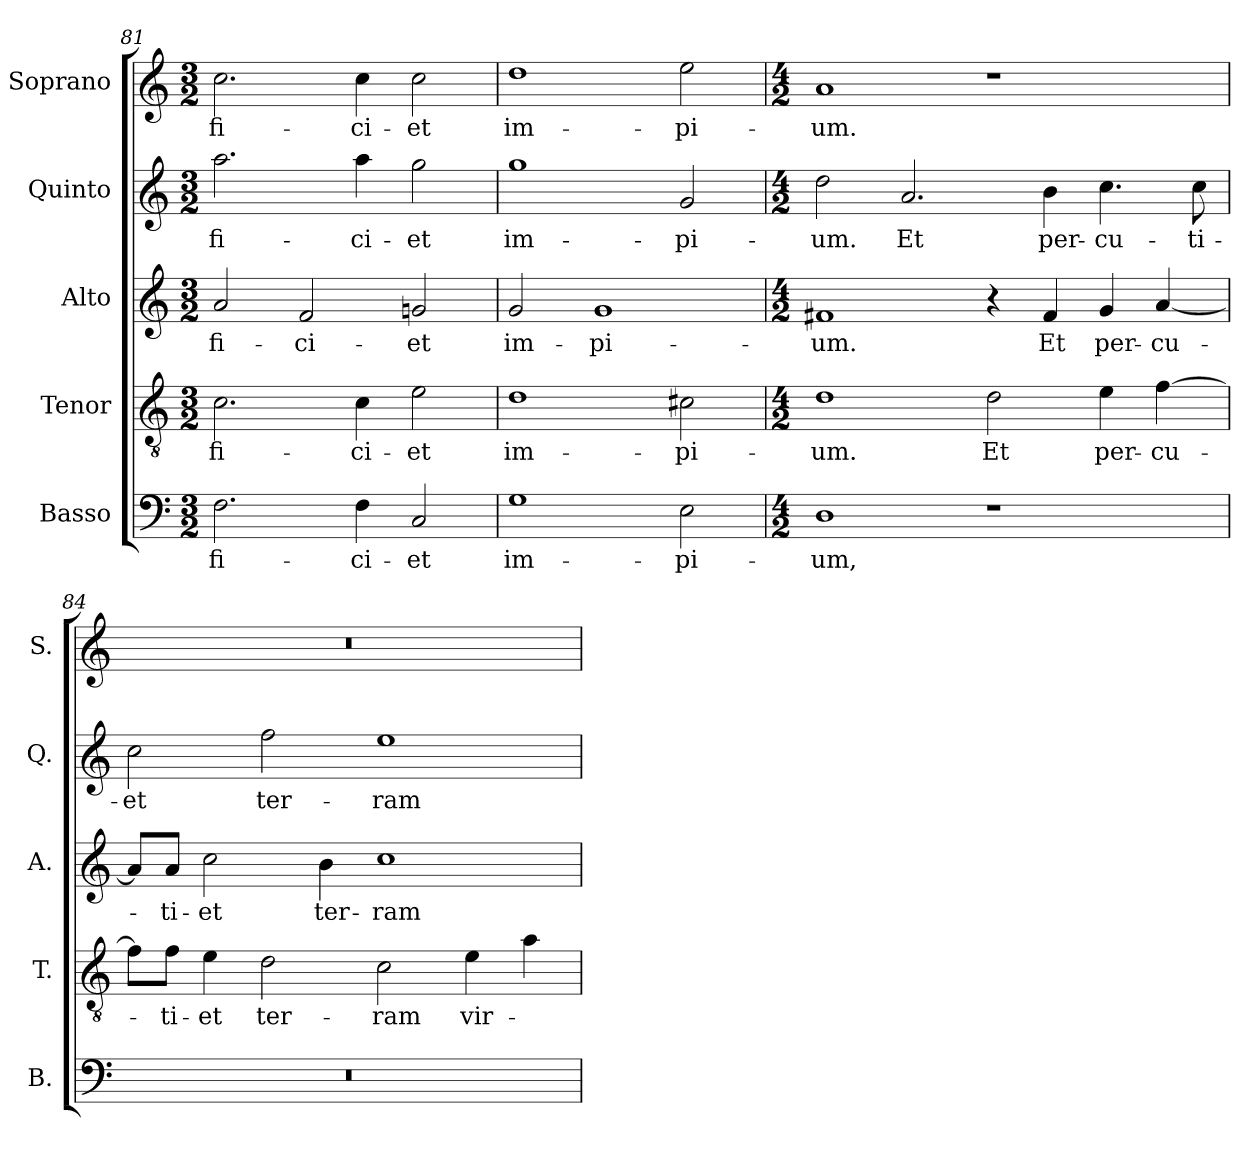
**kern	**text	**kern	**text	**kern	**text	**kern	**text	**kern	**text
*part5	*part5	*part4	*part4	*part3	*part3	*part2	*part2	*part1	*part1
*staff5	*staff5	*staff4	*staff4	*staff3	*staff3	*staff2	*staff2	*staff1	*staff1
*I"Basso	*	*I"Tenor	*	*I"Alto	*	*I"Quinto	*	*I"Soprano	*
*I'B.	*	*I'T.	*	*I'A.	*	*I'Q.	*	*I'S.	*
*clefF4	*	*clefGv2	*	*clefG2	*	*clefG2	*	*clefG2	*
*	*	*ITrd7c12	*	*	*	*	*	*	*
*k[]	*	*k[]	*	*k[]	*	*k[]	*	*k[]	*
*C:	*	*C:	*	*C:	*	*C:	*	*C:	*
*M3/2	*	*M3/2	*	*M3/2	*	*M3/2	*	*M3/2	*
=81	=81	=81	=81	=81	=81	=81	=81	=81	=81
!	!LO:LY:b:color=#000000	!	!	!	!	!	!	!	!
!	!	!	!LO:LY:b:color=#000000	!	!	!	!	!	!
!	!	!	!	!	!LO:LY:b:color=#000000	!	!	!	!
!	!	!	!	!	!	!	!LO:LY:b:color=#000000	!	!
!	!	!	!	!	!	!	!	!	!LO:LY:b:color=#000000
2.Fi\	-fi-	2.Ci\	-fi-	2ai/	-fi-	2.aai\	-fi-	2.cci\	-fi-
!	!	!	!	!	!LO:LY:b:color=#000000	!	!	!	!
.	.	.	.	2fi/	-ci-	.	.	.	.
!	!LO:LY:b:color=#000000	!	!	!	!	!	!	!	!
!	!	!	!LO:LY:b:color=#000000	!	!	!	!	!	!
!	!	!	!	!	!	!	!LO:LY:b:color=#000000	!	!
!	!	!	!	!	!	!	!	!	!LO:LY:b:color=#000000
4Fi\	-ci-	4Ci\	-ci-	.	.	4aai\	-ci-	4cci\	-ci-
!	!LO:LY:b:color=#000000	!	!	!	!	!	!	!	!
!	!	!	!LO:LY:b:color=#000000	!	!	!	!	!	!
!	!	!	!	!	!LO:LY:b:color=#000000	!	!	!	!
!	!	!	!	!	!	!	!LO:LY:b:color=#000000	!	!
!	!	!	!	!	!	!	!	!	!LO:LY:b:color=#000000
2Ci/	-et	2Ei\	-et	2gni/	-et	2ggi\	-et	2cci\	-et
=82	=82	=82	=82	=82	=82	=82	=82	=82	=82
!	!LO:LY:b:color=#000000	!	!	!	!	!	!	!	!
!	!	!	!LO:LY:b:color=#000000	!	!	!	!	!	!
!	!	!	!	!	!LO:LY:b:color=#000000	!	!	!	!
!	!	!	!	!	!	!	!LO:LY:b:color=#000000	!	!
!	!	!	!	!	!	!	!	!	!LO:LY:b:color=#000000
1Gi	im-	1Di	im-	2gi/	im-	1ggi	im-	1ddi	im-
!	!	!	!	!	!LO:LY:b:color=#000000	!	!	!	!
.	.	.	.	1gi	-pi-	.	.	.	.
!	!LO:LY:b:color=#000000	!	!	!	!	!	!	!	!
!	!	!	!LO:LY:b:color=#000000	!	!	!	!	!	!
!	!	!	!	!	!	!	!LO:LY:b:color=#000000	!	!
!	!	!	!	!	!	!	!	!	!LO:LY:b:color=#000000
2Ei\	-pi-	2C#Xi\	-pi-	.	.	2gi/	-pi-	2eei\	-pi-
=83	=83	=83	=83	=83	=83	=83	=83	=83	=83
*M4/2	*	*M4/2	*	*M4/2	*	*M4/2	*	*M4/2	*
!	!LO:LY:b:color=#000000	!	!	!	!	!	!	!	!
!	!	!	!LO:LY:b:color=#000000	!	!	!	!	!	!
!	!	!	!	!	!LO:LY:b:color=#000000	!	!	!	!
!	!	!	!	!	!	!	!LO:LY:b:color=#000000	!	!
!	!	!	!	!	!	!	!	!	!LO:LY:b:color=#000000
1Di	-um,	1Di	-um.	1f#Xi	-um.	2ddi\	-um.	1ai	-um.
!	!	!	!	!	!	!	!LO:LY:b:color=#000000	!	!
.	.	.	.	.	.	2.ai/	Et	.	.
!	!	!	!LO:LY:b:color=#000000	!	!	!	!	!	!
1r	.	2Di\	Et	4r	.	.	.	1r	.
!	!	!	!	!	!LO:LY:b:color=#000000	!	!	!	!
!	!	!	!	!	!	!	!LO:LY:b:color=#000000	!	!
.	.	.	.	4f#i/	Et	4bi\	per-	.	.
!	!	!	!LO:LY:b:color=#000000	!	!	!	!	!	!
!	!	!	!	!	!LO:LY:b:color=#000000	!	!	!	!
!	!	!	!	!	!	!	!LO:LY:b:color=#000000	!	!
.	.	4Ei\	per-	4gi/	per-	4.cci\	-cu-	.	.
!	!	!	!LO:LY:b:color=#000000	!	!	!	!	!	!
!	!	!	!	!	!LO:LY:b:color=#000000	!	!	!	!
.	.	[4Fi\	-cu-	[4ai/	-cu-	.	.	.	.
!	!	!	!	!	!	!	!LO:LY:b:color=#000000	!	!
.	.	.	.	.	.	8cci\	-ti-	.	.
=84	=84	=84	=84	=84	=84	=84	=84	=84	=84
!LO:N:vis=1	!	!	!	!	!	!	!	!	!
!	!	!	!	!	!	!	!LO:LY:b:color=#000000	!LO:N:vis=1	!
0r	.	8Fi\L]	.	8ai/L]	.	2cci\	-et	0r	.
!	!	!	!LO:LY:b:color=#000000	!	!	!	!	!	!
!	!	!	!	!	!LO:LY:b:color=#000000	!	!	!	!
.	.	8Fi\J	-ti-	8ai/J	-ti-	.	.	.	.
!	!	!	!LO:LY:b:color=#000000	!	!	!	!	!	!
!	!	!	!	!	!LO:LY:b:color=#000000	!	!	!	!
.	.	4Ei\	-et	2cci\	-et	.	.	.	.
!	!	!	!LO:LY:b:color=#000000	!	!	!	!	!	!
!	!	!	!	!	!	!	!LO:LY:b:color=#000000	!	!
.	.	2Di\	ter-	.	.	2ffi\	ter-	.	.
!	!	!	!	!	!LO:LY:b:color=#000000	!	!	!	!
.	.	.	.	4bi\	ter-	.	.	.	.
!	!	!	!LO:LY:b:color=#000000	!	!	!	!	!	!
!	!	!	!	!	!LO:LY:b:color=#000000	!	!	!	!
!	!	!	!	!	!	!	!LO:LY:b:color=#000000	!	!
.	.	2Ci\	-ram	1cci	-ram	1eei	-ram	.	.
!	!	!	!LO:LY:b:color=#000000	!	!	!	!	!	!
.	.	4Ei\	vir-	.	.	.	.	.	.
.	.	4Ai\	.	.	.	.	.	.	.
=	=	=	=	=	=	=	=	=	=
*-	*-	*-	*-	*-	*-	*-	*-	*-	*-
